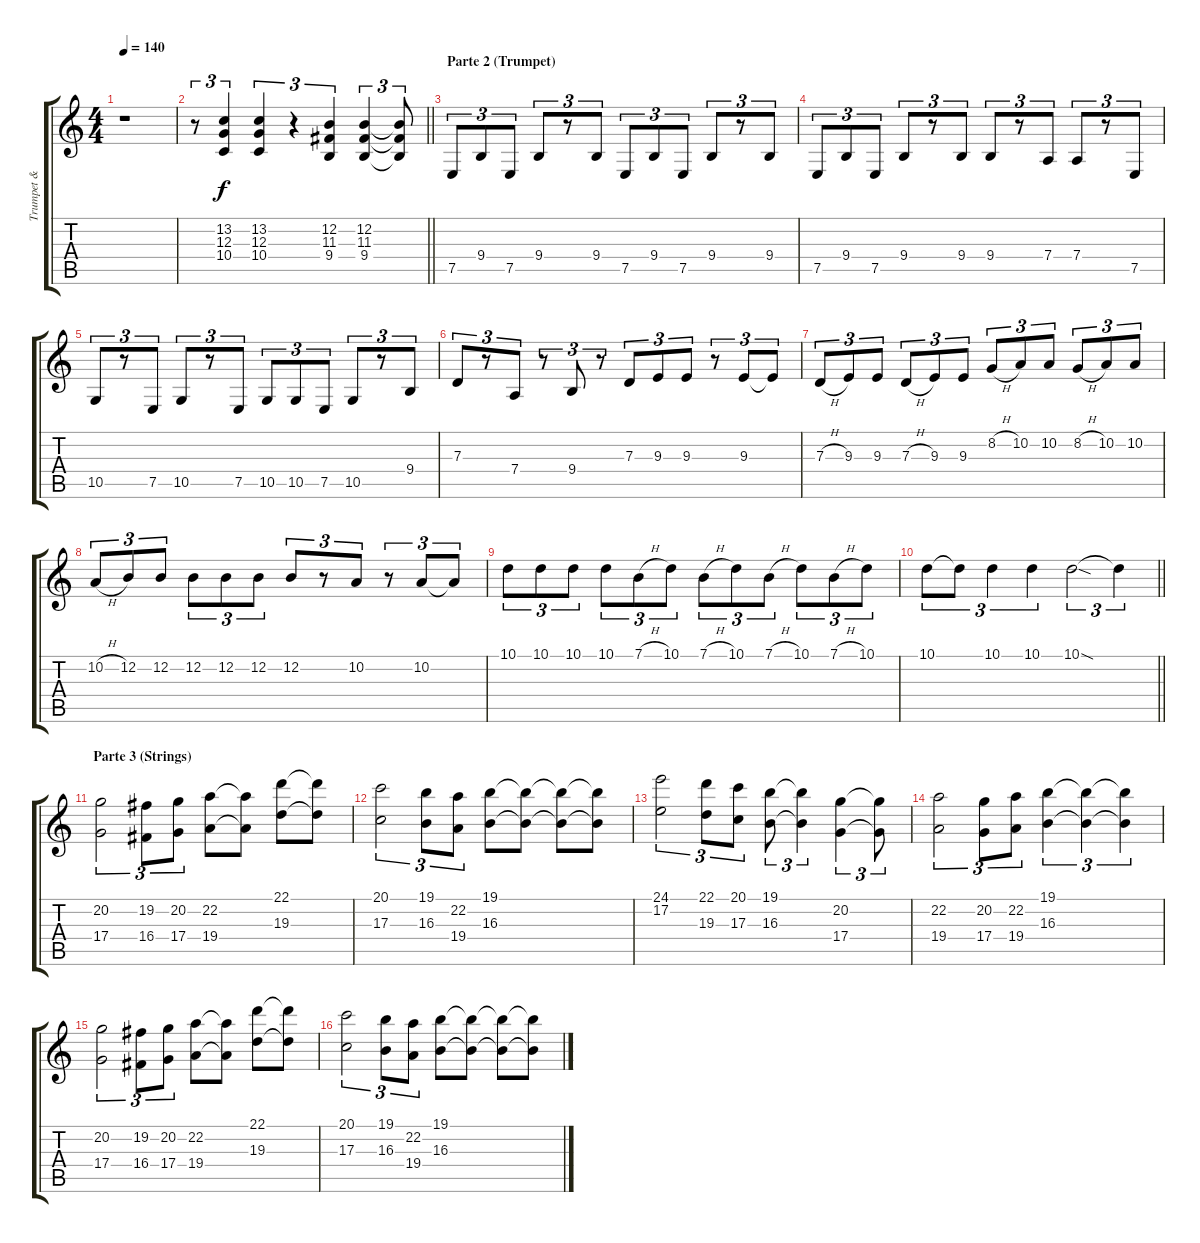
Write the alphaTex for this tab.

\track ("Trumpet & Synth" "Trumpet & ") {instrument trumpet}
\staff {score tabs}
\tuning (E4 B3 G3 D3 A2 E2) {hide}
\ts (4 4)
\tempo 140
\clef g2
\ks c
r.1{dy f} |
\barLineRight lightlight
r.8{tu (3 2)} (13.2 12.3 10.4).4{tu (3 2)} (13.2 12.3 10.4).4{tu (3 2)} r.4{tu (3 2)} (12.2 11.3 9.4).4{tu (3 2)} (12.2 11.3 9.4).4{tu (3 2)} (12.2{t} 11.3{t} 9.4{t}).8{tu (3 2)} |
\section ("" "Parte 2 (Trumpet)")
7.5.8{tu (3 2) volume 13 balance 12 instrument shamisen} 9.4.8{tu (3 2)} 7.5.8{tu (3 2)} 9.4.8{tu (3 2)} r.8{tu (3 2)} 9.4.8{tu (3 2)} 7.5.8{tu (3 2)} 9.4.8{tu (3 2)} 7.5.8{tu (3 2)} 9.4.8{tu (3 2)} r.8{tu (3 2)} 9.4.8{tu (3 2)} |
7.5.8{tu (3 2) instrument shamisen} 9.4.8{tu (3 2)} 7.5.8{tu (3 2)} 9.4.8{tu (3 2)} r.8{tu (3 2)} 9.4.8{tu (3 2)} 9.4.8{tu (3 2)} r.8{tu (3 2)} 7.4.8{tu (3 2)} 7.4.8{tu (3 2)} r.8{tu (3 2)} 7.5.8{tu (3 2)} |
10.5.8{tu (3 2) instrument shamisen} r.8{tu (3 2)} 7.5.8{tu (3 2)} 10.5.8{tu (3 2)} r.8{tu (3 2)} 7.5.8{tu (3 2)} 10.5.8{tu (3 2)} 10.5.8{tu (3 2)} 7.5.8{tu (3 2)} 10.5.8{tu (3 2)} r.8{tu (3 2)} 9.4.8{tu (3 2)} |
7.3.8{tu (3 2) instrument shamisen} r.8{tu (3 2)} 7.4.8{tu (3 2)} r.8{tu (3 2)} 9.4.8{tu (3 2)} r.8{tu (3 2)} 7.3.8{tu (3 2)} 9.3.8{tu (3 2)} 9.3.8{tu (3 2)} r.8{tu (3 2)} 9.3.8{tu (3 2)} 9.3{t}.8{tu (3 2)} |
7.3{h}.8{tu (3 2)} 9.3.8{tu (3 2)} 9.3.8{tu (3 2)} 7.3{h}.8{tu (3 2)} 9.3.8{tu (3 2)} 9.3.8{tu (3 2)} 8.2{h}.8{tu (3 2)} 10.2.8{tu (3 2)} 10.2.8{tu (3 2)} 8.2{h}.8{tu (3 2)} 10.2.8{tu (3 2)} 10.2.8{tu (3 2)} |
10.2{h}.8{tu (3 2)} 12.2.8{tu (3 2)} 12.2.8{tu (3 2)} 12.2.8{tu (3 2)} 12.2.8{tu (3 2)} 12.2.8{tu (3 2)} 12.2.8{tu (3 2)} r.8{tu (3 2)} 10.2.8{tu (3 2)} r.8{tu (3 2)} 10.2.8{tu (3 2)} 10.2{t}.8{tu (3 2)} |
10.1.8{tu (3 2)} 10.1.8{tu (3 2)} 10.1.8{tu (3 2)} 10.1.8{tu (3 2)} 7.1{h}.8{tu (3 2)} 10.1.8{tu (3 2)} 7.1{h}.8{tu (3 2)} 10.1.8{tu (3 2)} 7.1{h}.8{tu (3 2)} 10.1.8{tu (3 2)} 7.1{h}.8{tu (3 2)} 10.1.8{tu (3 2)} |
\barLineRight lightlight
10.1.8{tu (3 2)} 10.1{t}.8{tu (3 2)} 10.1.4{tu (3 2)} 10.1.4{tu (3 2)} 10.1{sod}.2{tu (3 2)} 10.1{t}.4{tu (3 2)} |
\section ("" "Parte 3 (Strings)")
(20.2 17.4).2{tu (3 2) volume 14 balance 8 instrument stringensemble1} (19.2 16.4).8{tu (3 2)} (20.2 17.4).8{tu (3 2)} (22.2 19.4).8 (22.2{t} 19.4{t}).8 (22.1 19.3).8 (22.1{t} 19.3{t}).8 |
(20.1 17.3).2{tu (3 2)} (19.1 16.3).8{tu (3 2)} (22.2 19.4).8{tu (3 2)} (19.1 16.3).8 (19.1{t} 16.3{t}).8 (19.1{t} 16.3{t}).8 (19.1{t} 16.3{t}).8 |
(24.1 17.2).2{tu (3 2)} (22.1 19.3).8{tu (3 2)} (20.1 17.3).8{tu (3 2)} (19.1 16.3).8{tu (3 2)} (19.1{t} 16.3{t}).4{tu (3 2)} (20.2 17.4).4{tu (3 2)} (20.2{t} 17.4{t}).8{tu (3 2)} |
(22.2 19.4).2{tu (3 2)} (20.2 17.4).8{tu (3 2)} (22.2 19.4).8{tu (3 2)} (19.1 16.3).4{tu (3 2)} (19.1{t} 16.3{t}).4{tu (3 2)} (19.1{t} 16.3{t}).4{tu (3 2)} |
(20.2 17.4).2{tu (3 2)} (19.2 16.4).8{tu (3 2)} (20.2 17.4).8{tu (3 2)} (22.2 19.4).8 (22.2{t} 19.4{t}).8 (22.1 19.3).8 (22.1{t} 19.3{t}).8 |
(20.1 17.3).2{tu (3 2)} (19.1 16.3).8{tu (3 2)} (22.2 19.4).8{tu (3 2)} (19.1 16.3).8 (19.1{t} 16.3{t}).8 (19.1{t} 16.3{t}).8 (19.1{t} 16.3{t}).8
